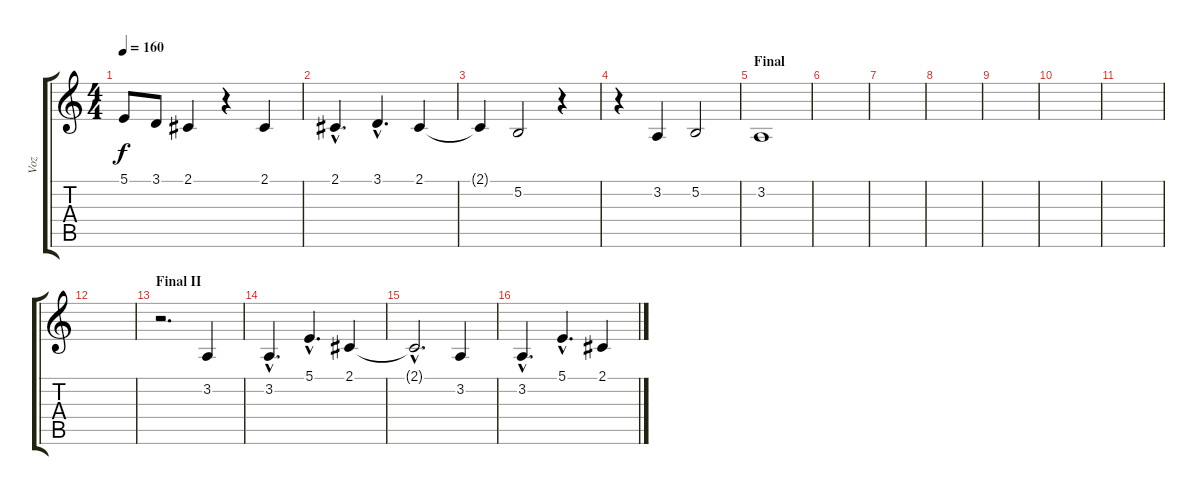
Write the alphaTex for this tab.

\track ("Voz" "Voz") {instrument lead8bassandlead}
\staff {score tabs}
\tuning (B3 Gb3 D3 A2 E2 B1) {hide}
\ts (4 4)
\tempo 160
\clef g2
\ks c
5.1{t}.8{dy f} 3.1.8 2.1.4 r.4 2.1.4 |
2.1{hac}.4{d} 3.1{hac}.4{d} 2.1.4 |
2.1{t}.4 5.2.2 r.4 |
r.4 3.2.4 5.2.2 |
\section ("" "Final")
3.2.1 |
|
|
|
|
|
|
|
\section ("" "Final II")
r.2{d} 3.2.4 |
3.2{hac}.4{d} 5.1{hac}.4{d} 2.1.4 |
2.1{hac t}.2{d} 3.2.4 |
3.2{hac}.4{d} 5.1{hac}.4{d} 2.1.4
